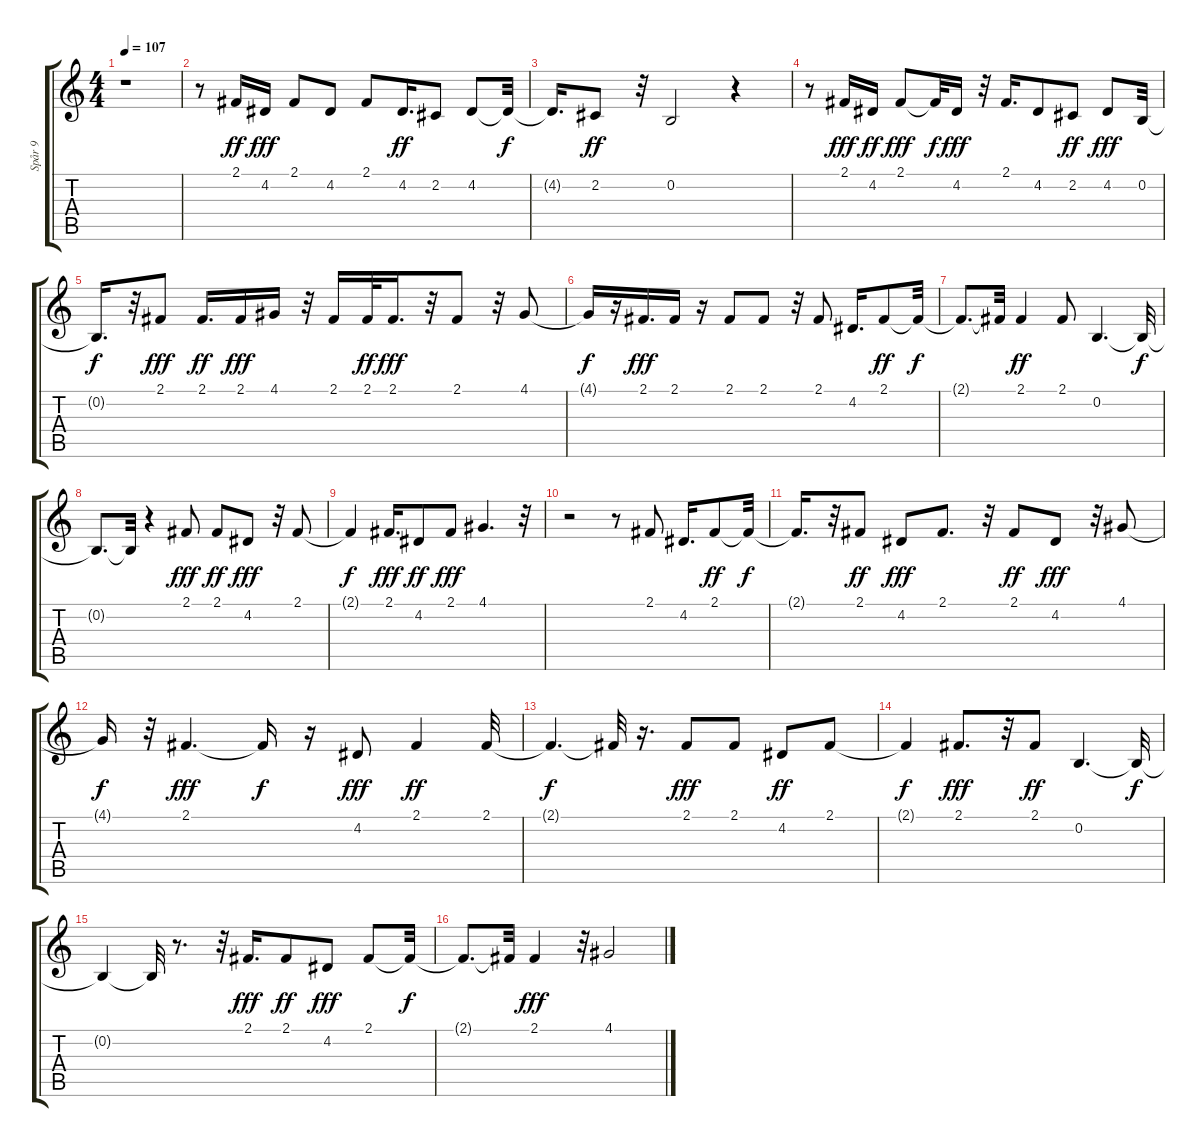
\track ("Spår 9" "Spår 9") {instrument altosax}
\staff {score tabs}
\tuning (E4 B3 G3 D3 A2 E2) {hide}
\ts (4 4)
\tempo 107
\clef g2
\ks c
r.1{dy fff} |
r.8 2.1.16{dy ff} 4.2.16{dy fff} 2.1.8 4.2.8 2.1.8 4.2.16{d dy ff} 2.2.8 4.2.8 4.2{t}.32{dy f} |
4.2{t}.16{d} 2.2.8{dy ff} r.32 0.2.2 r.4 |
r.8 2.1.16{dy fff} 4.2.16{dy ff} 2.1.8{dy fff} 2.1{t}.32{dy f} 4.2.16{dy fff} r.32 2.1.16{d} 4.2.8 2.2.8{dy ff} 4.2.8{dy fff} 0.2.32 |
0.2{t}.16{d dy f} r.32 2.1.8{dy fff} 2.1.16{d dy ff} 2.1.16{dy fff} 4.1.16 r.32 2.1.16 2.1.32{dy ff} 2.1.16{d dy fff} r.32 2.1.8 r.32 4.1.8 |
4.1{t}.16{dy f} r.16 2.1.16{d dy fff} 2.1.16 r.16 2.1.8 2.1.8 r.32 2.1.8 4.2.16{d} 2.1.8{dy ff} 2.1{t}.32{dy f} |
2.1{t}.8{d} 2.1{t}.32 2.1.4{dy ff} 2.1.8 0.2.4{d} 0.2{t}.32{dy f} |
0.2{t}.8{d} 0.2{t}.32 r.4 2.1.8{dy fff} 2.1.8{dy ff} 4.2.8{dy fff} r.32 2.1.8 |
2.1{t}.4{dy f} 2.1.16{d dy fff} 4.2.8{dy ff} 2.1.8{dy fff} 4.1.4{d} r.32 |
r.2 r.8 2.1.8 4.2.16{d} 2.1.8{dy ff} 2.1{t}.32{dy f} |
2.1{t}.16{d} r.32 2.1.8{dy ff} 4.2.8{dy fff} 2.1.8{d} r.32 2.1.8{dy ff} 4.2.8{dy fff} r.32 4.1.8 |
4.1{t}.16{dy f} r.32 2.1.4{d dy fff} 2.1{t}.16{dy f} r.16 4.2.8{dy fff} 2.1.4{dy ff} 2.1.32 |
2.1{t}.4{d dy f} 2.1{t}.32 r.16{d} 2.1.8{dy fff} 2.1.8 4.2.8{dy ff} 2.1.8 |
2.1{t}.4{dy f} 2.1.8{d dy fff} r.32 2.1.8{dy ff} 0.2.4{d} 0.2{t}.32{dy f} |
0.2{t}.4 0.2{t}.32 r.8{d} r.32 2.1.16{d dy fff} 2.1.8{dy ff} 4.2.8{dy fff} 2.1.8 2.1{t}.32{dy f} |
2.1{t}.8{d} 2.1{t}.32 2.1.4{dy fff} r.32 4.1.2
